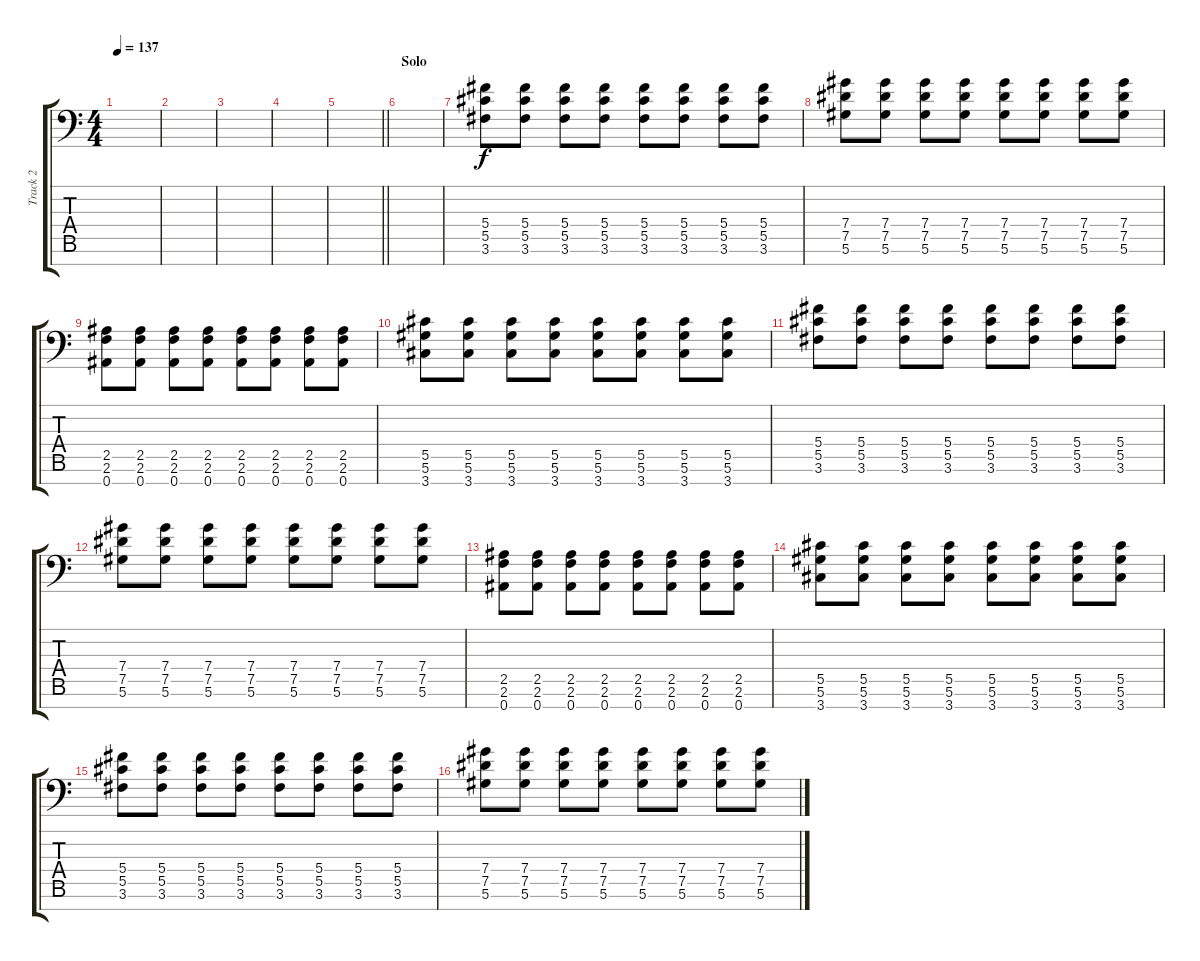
\track ("Track 2" "Track 2") {instrument distortionguitar}
\staff {score tabs}
\tuning (Eb4 Bb3 Gb3 Db3 Ab2 Eb2 Bb1) {hide}
\ts (4 4)
\tempo 137
\clef f4
\ks c
|
|
|
|
\barLineRight lightlight
|
\section ("" "Solo")
|
(5.4 5.5 3.6).8 (5.4 5.5 3.6).8 (5.4 5.5 3.6).8 (5.4 5.5 3.6).8 (5.4 5.5 3.6).8 (5.4 5.5 3.6).8 (5.4 5.5 3.6).8 (5.4 5.5 3.6).8 |
(7.4 7.5 5.6).8 (7.4 7.5 5.6).8 (7.4 7.5 5.6).8 (7.4 7.5 5.6).8 (7.4 7.5 5.6).8 (7.4 7.5 5.6).8 (7.4 7.5 5.6).8 (7.4 7.5 5.6).8 |
(2.5 2.6 0.7).8 (2.5 2.6 0.7).8 (2.5 2.6 0.7).8 (2.5 2.6 0.7).8 (2.5 2.6 0.7).8 (2.5 2.6 0.7).8 (2.5 2.6 0.7).8 (2.5 2.6 0.7).8 |
(5.5 5.6 3.7).8 (5.5 5.6 3.7).8 (5.5 5.6 3.7).8 (5.5 5.6 3.7).8 (5.5 5.6 3.7).8 (5.5 5.6 3.7).8 (5.5 5.6 3.7).8 (5.5 5.6 3.7).8 |
(5.4 5.5 3.6).8 (5.4 5.5 3.6).8 (5.4 5.5 3.6).8 (5.4 5.5 3.6).8 (5.4 5.5 3.6).8 (5.4 5.5 3.6).8 (5.4 5.5 3.6).8 (5.4 5.5 3.6).8 |
(7.4 7.5 5.6).8 (7.4 7.5 5.6).8 (7.4 7.5 5.6).8 (7.4 7.5 5.6).8 (7.4 7.5 5.6).8 (7.4 7.5 5.6).8 (7.4 7.5 5.6).8 (7.4 7.5 5.6).8 |
(2.5 2.6 0.7).8 (2.5 2.6 0.7).8 (2.5 2.6 0.7).8 (2.5 2.6 0.7).8 (2.5 2.6 0.7).8 (2.5 2.6 0.7).8 (2.5 2.6 0.7).8 (2.5 2.6 0.7).8 |
(5.5 5.6 3.7).8 (5.5 5.6 3.7).8 (5.5 5.6 3.7).8 (5.5 5.6 3.7).8 (5.5 5.6 3.7).8 (5.5 5.6 3.7).8 (5.5 5.6 3.7).8 (5.5 5.6 3.7).8 |
(5.4 5.5 3.6).8 (5.4 5.5 3.6).8 (5.4 5.5 3.6).8 (5.4 5.5 3.6).8 (5.4 5.5 3.6).8 (5.4 5.5 3.6).8 (5.4 5.5 3.6).8 (5.4 5.5 3.6).8 |
(7.4 7.5 5.6).8 (7.4 7.5 5.6).8 (7.4 7.5 5.6).8 (7.4 7.5 5.6).8 (7.4 7.5 5.6).8 (7.4 7.5 5.6).8 (7.4 7.5 5.6).8 (7.4 7.5 5.6).8
